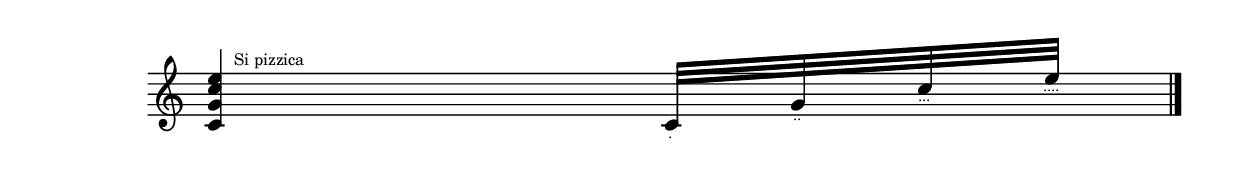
\version "2.24.3"
\language "english"

\layout {
  ragged-right = ##f
}

\relative {
  \omit Staff.TimeSignature
  % \once \override NoteHead.extra-spacing-width = #'(0 . 8)
  \set strokeFingerOrientations = #'(down)
  \override StrokeFinger.staff-padding = #'()
  \override StrokeFinger.digit-names = ##("." ".." "..." "....")
  <c' g' c e>
  ^\markup \halign #-1.75 \teeny "Si pizzica"
  c32\rightHandFinger 1 [
    \once \override StrokeFinger.padding = 0.8
    g'\rightHandFinger 2
    c\rightHandFinger 3
    e\rightHandFinger 4
  ]
  \bar "|."
}